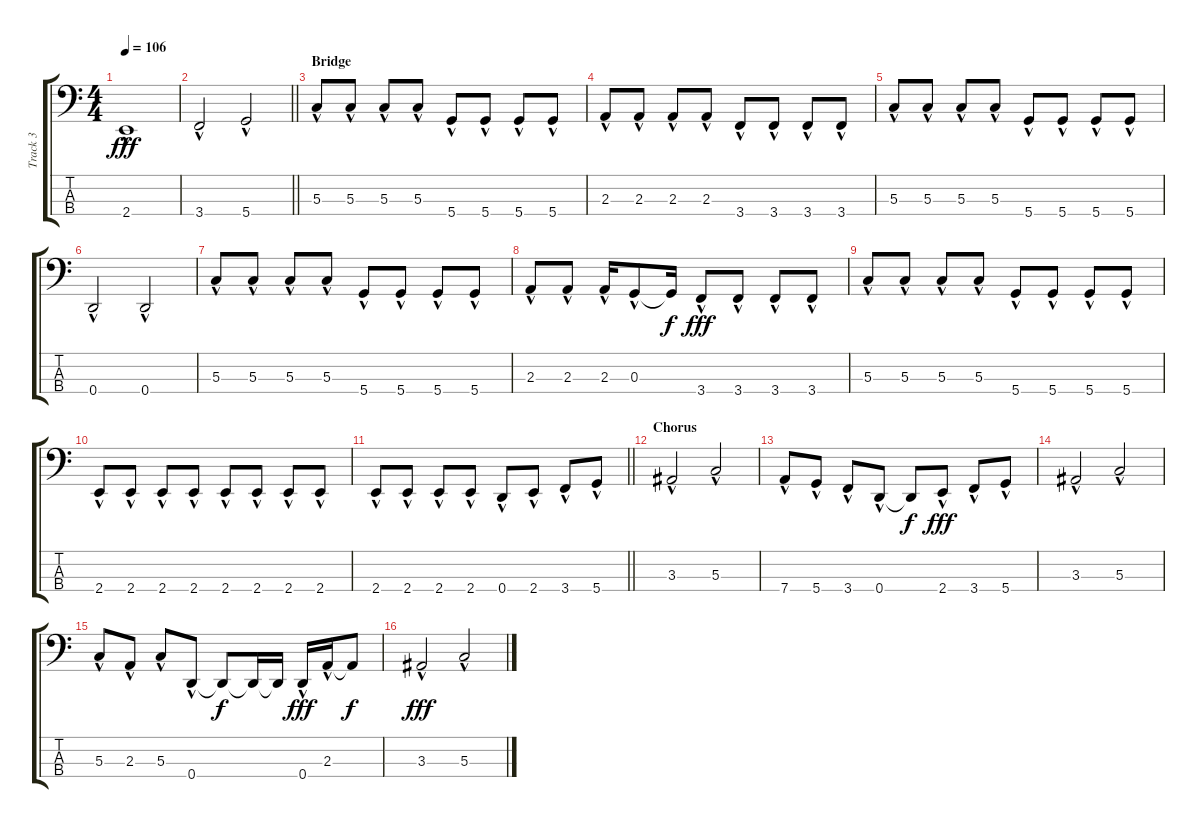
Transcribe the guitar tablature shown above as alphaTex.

\track ("Track 3" "Track 3") {instrument electricbassfinger}
\staff {score tabs}
\tuning (F2 C2 G1 D1) {hide}
\ts (4 4)
\tempo 106
\clef f4
\ks c
2.4{hac}.1{dy fff} |
\barLineRight lightlight
3.4{hac}.2 5.4{hac}.2 |
\section ("" "Bridge")
5.3{hac}.8 5.3{hac}.8 5.3{hac}.8 5.3{hac}.8 5.4{hac}.8 5.4{hac}.8 5.4{hac}.8 5.4{hac}.8 |
2.3{hac}.8 2.3{hac}.8 2.3{hac}.8 2.3{hac}.8 3.4{hac}.8 3.4{hac}.8 3.4{hac}.8 3.4{hac}.8 |
5.3{hac}.8 5.3{hac}.8 5.3{hac}.8 5.3{hac}.8 5.4{hac}.8 5.4{hac}.8 5.4{hac}.8 5.4{hac}.8 |
0.4{hac}.2 0.4{hac}.2 |
5.3{hac}.8 5.3{hac}.8 5.3{hac}.8 5.3{hac}.8 5.4{hac}.8 5.4{hac}.8 5.4{hac}.8 5.4{hac}.8 |
2.3{hac}.8 2.3{hac}.8 2.3{hac}.16 0.3{hac}.8 0.3{t}.16{dy f} 3.4{hac}.8{dy fff} 3.4{hac}.8 3.4{hac}.8 3.4{hac}.8 |
5.3{hac}.8 5.3{hac}.8 5.3{hac}.8 5.3{hac}.8 5.4{hac}.8 5.4{hac}.8 5.4{hac}.8 5.4{hac}.8 |
2.4{hac}.8 2.4{hac}.8 2.4{hac}.8 2.4{hac}.8 2.4{hac}.8 2.4{hac}.8 2.4{hac}.8 2.4{hac}.8 |
\barLineRight lightlight
2.4{hac}.8 2.4{hac}.8 2.4{hac}.8 2.4{hac}.8 0.4{hac}.8 2.4{hac}.8 3.4{hac}.8 5.4{hac}.8 |
\section ("" "Chorus")
3.3{hac}.2 5.3{hac}.2 |
7.4{hac}.8 5.4{hac}.8 3.4{hac}.8 0.4{hac}.8 0.4{t}.8{dy f} 2.4{hac}.8{dy fff} 3.4{hac}.8 5.4{hac}.8 |
3.3{hac}.2 5.3{hac}.2 |
5.3{hac}.8 2.3{hac}.8 5.3{hac}.8 0.4{hac}.8 0.4{t}.8{dy f} 0.4{t}.16 0.4{t}.16 0.4{hac}.16{dy fff} 2.3{hac}.16 2.3{t}.8{dy f} |
3.3{hac}.2{dy fff} 5.3{hac}.2
